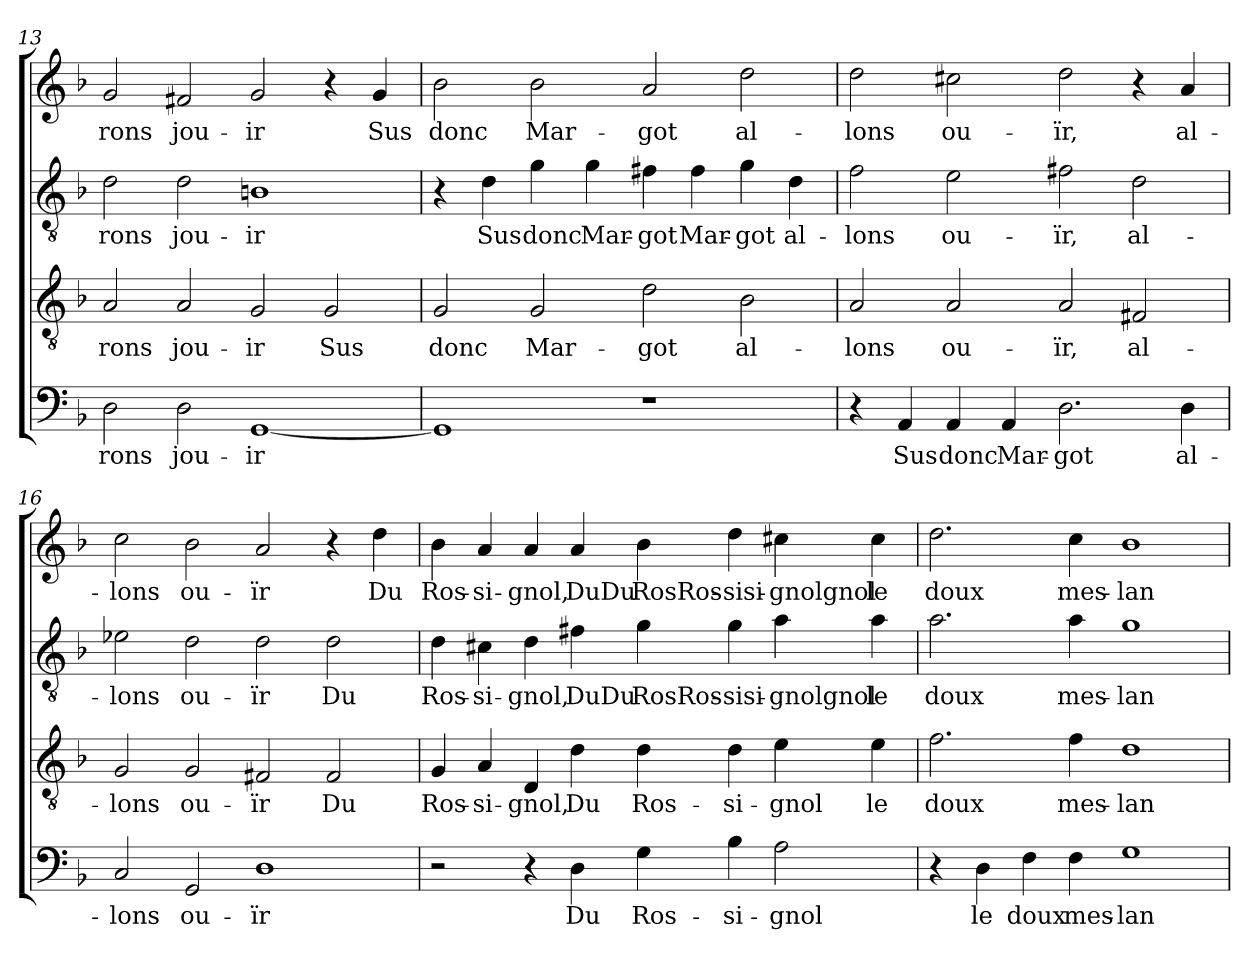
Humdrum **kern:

**kern	**text	**kern	**text	**kern	**text	**kern	**text
*part4	*part4	*part3	*part3	*part2	*part2	*part1	*part1
*staff4	*staff4	*staff3	*staff3	*staff2	*staff2	*staff1	*staff1
*clefF4	*	*clefGv2	*	*clefGv2	*	*clefG2	*
*k[b-]	*	*k[b-]	*	*k[b-]	*	*k[b-]	*
=13	=13	=13	=13	=13	=13	=13	=13
2D	-rons	2A	-rons	2d	-rons	2g	-rons
2D	jou-	2A	jou-	2d	jou-	2f#X	jou-
[1GG	-ir	2G	-ir	1Bn	-ir	2g	-ir
.	.	2G	Sus	.	.	4r	.
.	.	.	.	.	.	4g	Sus
!!LO:LB:g=z
=14	=14	=14	=14	=14	=14	=14	=14
1GG]	.	2G	donc	4r	.	2b-	donc
.	.	.	.	4d	Sus	.	.
.	.	2G	Mar-	4g	donc	2b-	Mar-
.	.	.	.	4g	Mar-	.	.
1r	.	2d	-got	4f#X	-got	2a	-got
.	.	.	.	4f#	Mar-	.	.
.	.	2B-	al-	4g	-got	2dd	al-
.	.	.	.	4d	al-	.	.
=15	=15	=15	=15	=15	=15	=15	=15
4r	.	2A	-lons	2f	-lons	2dd	-lons
4AA	Sus	.	.	.	.	.	.
4AA	donc	2A	ou-	2e	ou-	2cc#X	ou-
4AA	Mar-	.	.	.	.	.	.
2.D	-got	2A	-ïr,	2f#X	-ïr,	2dd	-ïr,
.	.	2F#X	al-	2d	al-	4r	.
4D	al-	.	.	.	.	4a	al-
=16	=16	=16	=16	=16	=16	=16	=16
2C	-lons	2G	-lons	2e-X	-lons	2cc	-lons
2GG	ou-	2G	ou-	2d	ou-	2b-	ou-
1D	-ïr	2F#X	-ïr	2d	-ïr	2a	-ïr
.	.	2F#	Du	2d	Du	4r	.
.	.	.	.	.	.	4dd	Du
!!LO:LB:g=z
=17	=17	=17	=17	=17	=17	=17	=17
2r	.	4G	Ros-	4d	Ros-	4b-	Ros-
.	.	4A	-si-	4c#X	-si-	4a	-si-
4r	.	4D	-gnol,	4d	-gnol,	4a	-gnol,
4D	Du	4d	Du	4f#X	DuDu	4a	DuDu
4G	Ros-	4d	Ros-	4g	RosRos-	4b-	RosRos-
4B-	-si-	4d	-si-	4g	-sisi-	4dd	-sisi-
2A	-gnol	4e	-gnol	4a	-gnolgnol	4cc#X	-gnolgnol
.	.	4e	le	4a	le	4cc#	le
=18	=18	=18	=18	=18	=18	=18	=18
4r	.	2.f	doux	2.a	doux	2.dd	doux
4D	le	.	.	.	.	.	.
4F	doux	.	.	.	.	.	.
4F	mes-	4f	mes-	4a	mes-	4cc	mes-
1G	-lan-	1d	-lan-	1g	-lan-	1b-	-lan-
=	=	=	=	=	=	=	=
*-	*-	*-	*-	*-	*-	*-	*-
